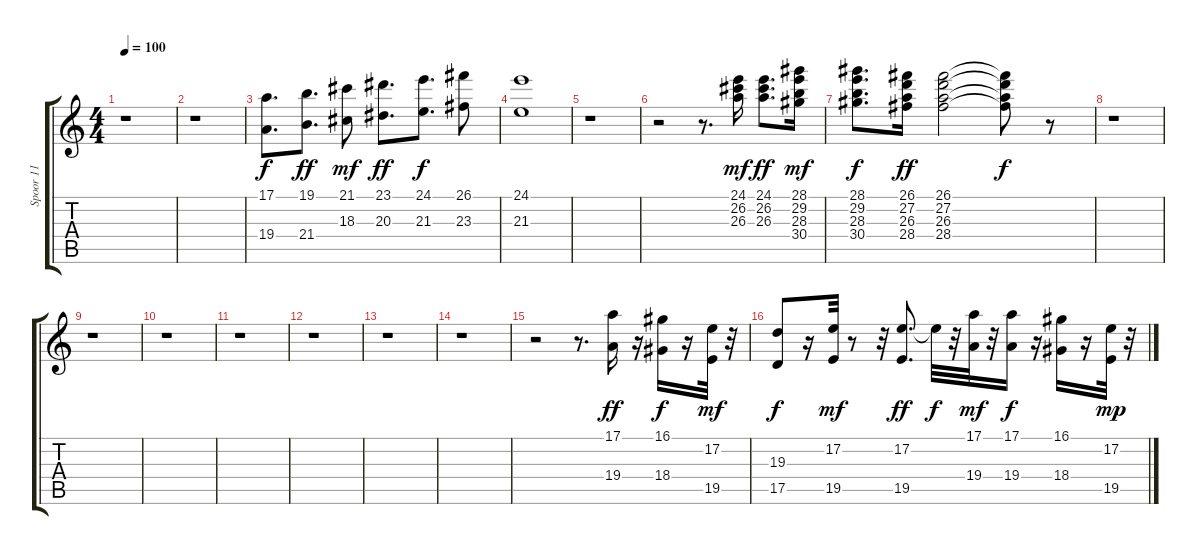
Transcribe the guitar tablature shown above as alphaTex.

\track ("Spoor 11" "Spoor 11") {instrument brightacousticpiano}
\staff {score tabs}
\tuning (E4 B3 G3 D3 A2 E2) {hide}
\ts (4 4)
\tempo 100
\clef g2
\ks c
r.1{dy f} |
r.1 |
(17.1 19.4).8{d} (19.1 21.4).8{d dy ff} (21.1 18.3).8{dy mf} (23.1 20.3).8{d dy ff} (24.1 21.3).8{d dy f} (26.1 23.3).8 |
(24.1 21.3).1 |
r.1 |
r.2 r.8{d} (24.1 26.2 26.3).16{dy mf} (24.1 26.2 26.3).8{d dy ff} (28.1 29.2 28.3 30.4).16{dy mf} |
(28.1 29.2 28.3 30.4).8{d dy f} (26.1 27.2 26.3 28.4).16{dy ff} (26.1 27.2 26.3 28.4).2 (26.1{t} 27.2{t} 26.3{t} 28.4{t}).8{dy f} r.8 |
r.1 |
r.1 |
r.1 |
r.1 |
r.1 |
r.1 |
r.1 |
r.2 r.8{d} (17.1 19.4).16{dy ff} r.16 (16.1 18.4).16{dy f} r.16 (17.2 19.5).32{dy mf} r.32 |
(19.3 17.5).8{dy f} r.16 (17.2 19.5).32{dy mf} r.8 r.32 (17.2 19.5).8{d dy ff} 17.2{t}.32{dy f} r.32 (17.1 19.4).32{dy mf} r.32 (17.1 19.4).16{dy f} r.16 (16.1 18.4).16 r.16 (17.2 19.5).32{dy mp} r.32
